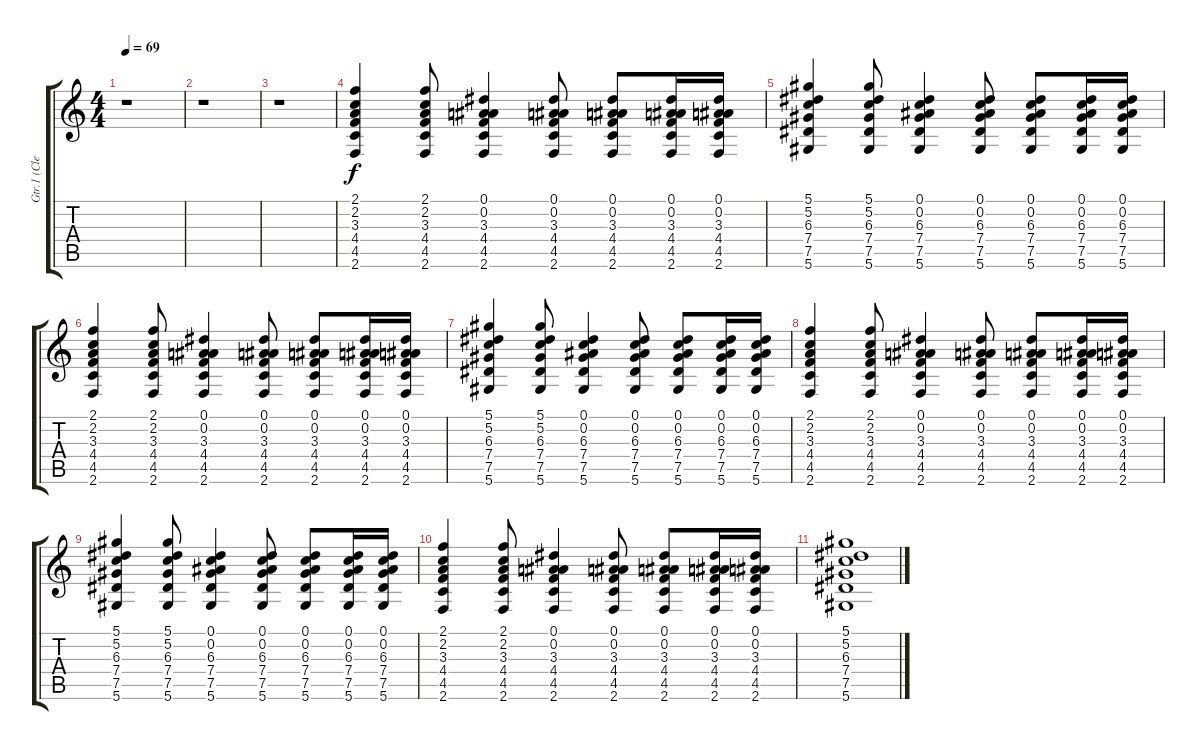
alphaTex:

\track ("Gtr.1 (Clean)" "Gtr.1 (Cle") {instrument electricguitarclean}
\staff {score tabs}
\tuning (Eb4 Bb3 Gb3 Db3 Ab2 Eb2) {hide}
\ts (4 4)
\tempo 69
\clef g2
\ks c
r.1{dy f} |
r.1 |
r.1 |
(2.1 2.2 3.3 4.4 4.5 2.6).4 (2.1 2.2 3.3 4.4 4.5 2.6).8 (0.1 0.2 3.3 4.4 4.5 2.6).4 (0.1 0.2 3.3 4.4 4.5 2.6).8 (0.1 0.2 3.3 4.4 4.5 2.6).8 (0.1 0.2 3.3 4.4 4.5 2.6).16 (0.1 0.2 3.3 4.4 4.5 2.6).16 |
(5.1 5.2 6.3 7.4 7.5 5.6).4 (5.1 5.2 6.3 7.4 7.5 5.6).8 (0.1 0.2 6.3 7.4 7.5 5.6).4 (0.1 0.2 6.3 7.4 7.5 5.6).8 (0.1 0.2 6.3 7.4 7.5 5.6).8 (0.1 0.2 6.3 7.4 7.5 5.6).16 (0.1 0.2 6.3 7.4 7.5 5.6).16 |
(2.1 2.2 3.3 4.4 4.5 2.6).4 (2.1 2.2 3.3 4.4 4.5 2.6).8 (0.1 0.2 3.3 4.4 4.5 2.6).4 (0.1 0.2 3.3 4.4 4.5 2.6).8 (0.1 0.2 3.3 4.4 4.5 2.6).8 (0.1 0.2 3.3 4.4 4.5 2.6).16 (0.1 0.2 3.3 4.4 4.5 2.6).16 |
(5.1 5.2 6.3 7.4 7.5 5.6).4 (5.1 5.2 6.3 7.4 7.5 5.6).8 (0.1 0.2 6.3 7.4 7.5 5.6).4 (0.1 0.2 6.3 7.4 7.5 5.6).8 (0.1 0.2 6.3 7.4 7.5 5.6).8 (0.1 0.2 6.3 7.4 7.5 5.6).16 (0.1 0.2 6.3 7.4 7.5 5.6).16 |
(2.1 2.2 3.3 4.4 4.5 2.6).4 (2.1 2.2 3.3 4.4 4.5 2.6).8 (0.1 0.2 3.3 4.4 4.5 2.6).4 (0.1 0.2 3.3 4.4 4.5 2.6).8 (0.1 0.2 3.3 4.4 4.5 2.6).8 (0.1 0.2 3.3 4.4 4.5 2.6).16 (0.1 0.2 3.3 4.4 4.5 2.6).16 |
(5.1 5.2 6.3 7.4 7.5 5.6).4 (5.1 5.2 6.3 7.4 7.5 5.6).8 (0.1 0.2 6.3 7.4 7.5 5.6).4 (0.1 0.2 6.3 7.4 7.5 5.6).8 (0.1 0.2 6.3 7.4 7.5 5.6).8 (0.1 0.2 6.3 7.4 7.5 5.6).16 (0.1 0.2 6.3 7.4 7.5 5.6).16 |
(2.1 2.2 3.3 4.4 4.5 2.6).4 (2.1 2.2 3.3 4.4 4.5 2.6).8 (0.1 0.2 3.3 4.4 4.5 2.6).4 (0.1 0.2 3.3 4.4 4.5 2.6).8 (0.1 0.2 3.3 4.4 4.5 2.6).8 (0.1 0.2 3.3 4.4 4.5 2.6).16 (0.1 0.2 3.3 4.4 4.5 2.6).16 |
(5.1 5.2 6.3 7.4 7.5 5.6).1
